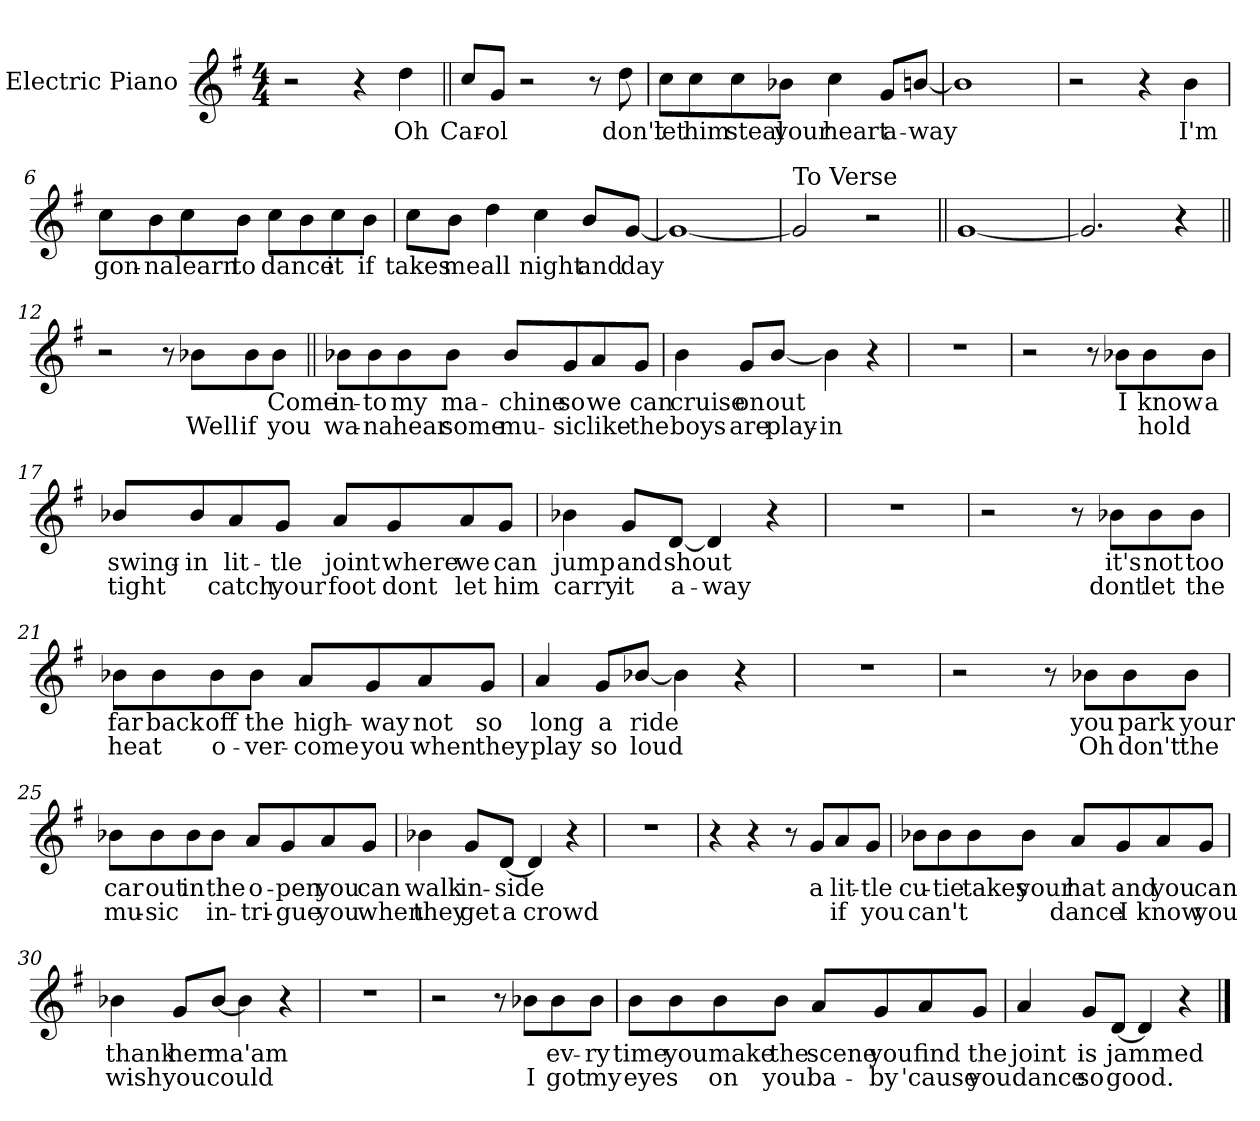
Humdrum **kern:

**kern	**text	**text
*part1	*part1	*part1
*staff1	*staff1	*staff1
*I"Electric Piano	*	*
*I'E.Pno	*	*
*clefG2	*	*
*k[f#]	*	*
*G:	*	*
*M4/4	*	*
=1	=1	=1
2r	.	.
4r	.	.
4dd\	Oh	.
=2||	=2||	=2||
8cc/L	Car-	.
8g/J	-ol	.
2r	.	.
8r	.	.
8dd\	don't	.
=3	=3	=3
8cc\L	let	.
8cc\	him	.
8cc\	steal	.
8b-X\J	your	.
4cc\	heart	.
8g/L	a-	.
[8bn/J	-way	.
=4	=4	=4
1b]	.	.
!!LO:LB:g=z
=5	=5	=5
2r	.	.
4r	.	.
4b\	I'm	.
=6	=6	=6
8cc\L	gon-	.
8b\	-na	.
8cc\	learn	.
8b\J	to	.
8cc\L	dance	.
8b\	.	.
8cc\	it	.
8b\J	if	.
=7	=7	=7
8cc\L	takes	.
8b\J	me	.
4dd\	all	.
4cc\	night	.
8b/L	and	.
[8g/J	day	.
=8	=8	=8
1g_	.	.
=9	=9	=9
!LO:TX:a:t=To Verse	!	!
2g/]	.	.
2r	.	.
!!LO:LB:g=z
=10||	=10||	=10||
[1g	.	.
=11	=11	=11
2.g/]	.	.
4r	.	.
=12||	=12||	=12||
2r	.	.
8r	.	.
8b-X\L	.	Well
8b-\	.	if
8b-\J	Come	you
=13||	=13||	=13||
8b-X\L	in-	wa-
8b-\	-to	-na
8b-\	my	hear
8b-\J	ma-	some
8b-/L	-chine	mu-
8g/	so	-sic
8a/	we	like
8g/J	can	the
!!LO:LB:g=z
=14	=14	=14
4b\	cruise	boys
8g/L	on	are
[8b/J	out	play-
4b\]	.	-in
4r	.	.
=15	=15	=15
1r	.	.
=16	=16	=16
2r	.	.
8r	.	.
8b-X\L	I	.
8b-\	know	hold
8b-\J	a	.
=17	=17	=17
8b-X/L	-swing-	tight
8b-/	-in	.
8a/	lit-	catch
8g/J	-tle	your
8a/L	joint	foot
8g/	where	dont
8a/	we	let
8g/J	can	him
!!LO:LB:g=z
=18	=18	=18
4b-X\	jump	carry
8g/L	and	it
[8d/J	shout	a-
4d/]	.	-way
4r	.	.
=19	=19	=19
1r	.	.
=20	=20	=20
2r	.	.
8r	.	.
8b-X\L	-it's	dont
8b-\	not	let
8b-\J	too	the
=21	=21	=21
8b-X\L	far	heat
8b-\	back	.
8b-\	off	o-
8b-\J	the	-ver-
8a/L	-high-	-come
8g/	-way	you
8a/	not	when
8g/J	so	they
!!LO:LB:g=z
=22	=22	=22
4a/	long	play
8g/L	a	so
[8b-X/J	ride	loud
4b-\]	.	.
4r	.	.
=23	=23	=23
1r	.	.
=24	=24	=24
2r	.	.
8r	.	.
8b-X\L	you	Oh
8b-\	park	don't
8b-\J	your	the
=25	=25	=25
8b-X\L	car	mu-
8b-\	out	-sic
8b-\	in	.
8b-\J	the	in-
8a/L	o-	-tri-
8g/	-pen	-gue
8a/	you	you
8g/J	can	when
!!LO:LB:g=z
=26	=26	=26
4b-X\	-walk	they
8g/L	in-	get
[8d/J	side	a
4d/]	.	crowd
4r	.	.
=27	=27	=27
1r	.	.
=28	=28	=28
4r	.	.
4r	.	.
8r	.	.
8g/L	a	.
8a/	lit-	if
8g/J	-tle	you
=29	=29	=29
8b-X\L	cu-	can't
8b-\	-tie	.
8b-\	takes	.
8b-\J	your	.
8a/L	hat	dance
8g/	and	I
8a/	you	know
8g/J	can	you
!!LO:LB:g=z
=30	=30	=30
4b-X\	thank	wish
8g/L	her	you
[8b-/J	ma'am	could
4b-\]	.	.
4r	.	.
=31	=31	=31
1r	.	.
=32	=32	=32
2r	.	.
8r	.	.
8b-X\L	.	I
8b-\	ev-	got
8b-\J	-ry	my
=33	=33	=33
8b\L	time	eyes
8b\	you	.
8b\	make	on
8b\J	the	you
8a/L	scene	ba-
8g/	you	-by
8a/	find	'cause
8g/J	the	you
=34	=34	=34
4a/	joint	dance
8g/L	is	so
[8d/J	jammed	good.
4d/]	.	.
4r	.	.
==	==	==
*-	*-	*-
